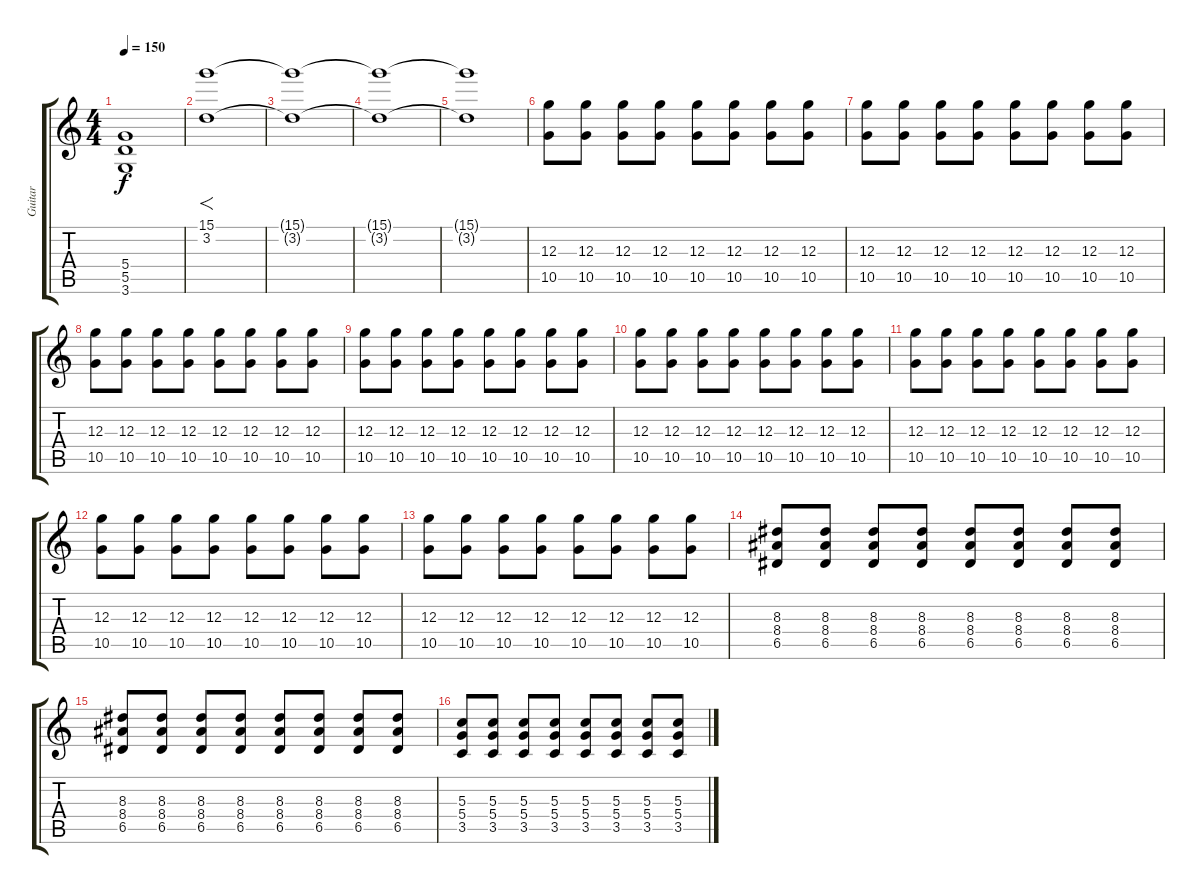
\track ("Guitar" "Guitar") {instrument distortionguitar}
\staff {score tabs}
\tuning (E4 B3 G3 D3 A2 E2) {hide}
\ts (4 4)
\tempo 150
\clef g2
\ks c
(5.4{t} 5.5{t} 3.6{t}).1{dy f volume 8} |
(15.1 3.2).1{f volume 12} |
(15.1{t} 3.2{t}).1 |
(15.1{t} 3.2{t}).1 |
(15.1{t} 3.2{t}).1 |
(12.3 10.5).8{volume 16} (12.3 10.5).8 (12.3 10.5).8 (12.3 10.5).8 (12.3 10.5).8 (12.3 10.5).8 (12.3 10.5).8 (12.3 10.5).8 |
(12.3 10.5).8 (12.3 10.5).8 (12.3 10.5).8 (12.3 10.5).8 (12.3 10.5).8 (12.3 10.5).8 (12.3 10.5).8 (12.3 10.5).8 |
(12.3 10.5).8 (12.3 10.5).8 (12.3 10.5).8 (12.3 10.5).8 (12.3 10.5).8 (12.3 10.5).8 (12.3 10.5).8 (12.3 10.5).8 |
(12.3 10.5).8 (12.3 10.5).8 (12.3 10.5).8 (12.3 10.5).8 (12.3 10.5).8 (12.3 10.5).8 (12.3 10.5).8 (12.3 10.5).8 |
(12.3 10.5).8 (12.3 10.5).8 (12.3 10.5).8 (12.3 10.5).8 (12.3 10.5).8 (12.3 10.5).8 (12.3 10.5).8 (12.3 10.5).8 |
(12.3 10.5).8 (12.3 10.5).8 (12.3 10.5).8 (12.3 10.5).8 (12.3 10.5).8 (12.3 10.5).8 (12.3 10.5).8 (12.3 10.5).8 |
(12.3 10.5).8 (12.3 10.5).8 (12.3 10.5).8 (12.3 10.5).8 (12.3 10.5).8 (12.3 10.5).8 (12.3 10.5).8 (12.3 10.5).8 |
(12.3 10.5).8 (12.3 10.5).8 (12.3 10.5).8 (12.3 10.5).8 (12.3 10.5).8 (12.3 10.5).8 (12.3 10.5).8 (12.3 10.5).8 |
(8.3 8.4 6.5).8 (8.3 8.4 6.5).8 (8.3 8.4 6.5).8 (8.3 8.4 6.5).8 (8.3 8.4 6.5).8 (8.3 8.4 6.5).8 (8.3 8.4 6.5).8 (8.3 8.4 6.5).8 |
(8.3 8.4 6.5).8 (8.3 8.4 6.5).8 (8.3 8.4 6.5).8 (8.3 8.4 6.5).8 (8.3 8.4 6.5).8 (8.3 8.4 6.5).8 (8.3 8.4 6.5).8 (8.3 8.4 6.5).8 |
(5.3 5.4 3.5).8 (5.3 5.4 3.5).8 (5.3 5.4 3.5).8 (5.3 5.4 3.5).8 (5.3 5.4 3.5).8 (5.3 5.4 3.5).8 (5.3 5.4 3.5).8 (5.3 5.4 3.5).8
